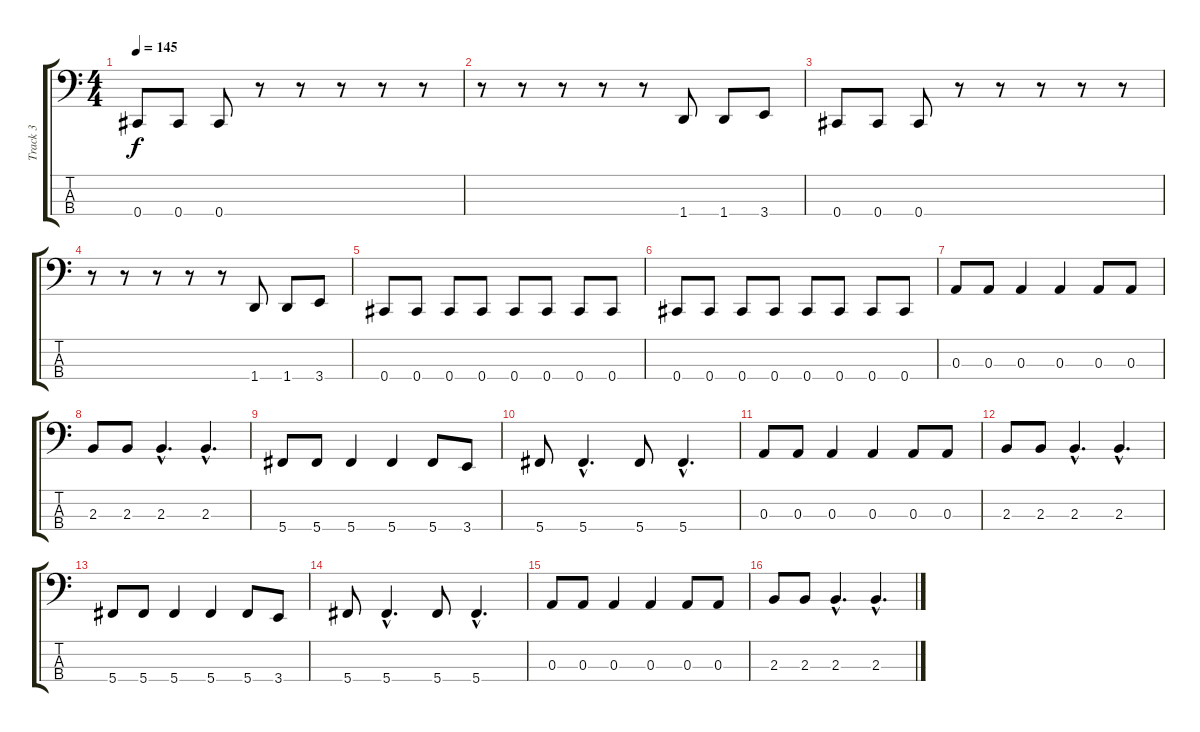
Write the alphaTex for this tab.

\track ("Track 3" "Track 3") {instrument electricbassfinger}
\staff {score tabs}
\tuning (G2 D2 A1 Db1) {hide}
\ts (4 4)
\tempo 145
\clef f4
\ks c
0.4.8{dy f} 0.4.8 0.4.8 r.8 r.8 r.8 r.8 r.8 |
r.8 r.8 r.8 r.8 r.8 1.4.8 1.4.8 3.4.8 |
0.4.8 0.4.8 0.4.8 r.8 r.8 r.8 r.8 r.8 |
r.8 r.8 r.8 r.8 r.8 1.4.8 1.4.8 3.4.8 |
0.4.8 0.4.8 0.4.8 0.4.8 0.4.8 0.4.8 0.4.8 0.4.8 |
0.4.8 0.4.8 0.4.8 0.4.8 0.4.8 0.4.8 0.4.8 0.4.8 |
0.3.8 0.3.8 0.3.4 0.3.4 0.3.8 0.3.8 |
2.3.8 2.3.8 2.3{hac}.4{d} 2.3{hac}.4{d} |
5.4.8 5.4.8 5.4.4 5.4.4 5.4.8 3.4.8 |
5.4.8 5.4{hac}.4{d} 5.4.8 5.4{hac}.4{d} |
0.3.8 0.3.8 0.3.4 0.3.4 0.3.8 0.3.8 |
2.3.8 2.3.8 2.3{hac}.4{d} 2.3{hac}.4{d} |
5.4.8 5.4.8 5.4.4 5.4.4 5.4.8 3.4.8 |
5.4.8 5.4{hac}.4{d} 5.4.8 5.4{hac}.4{d} |
0.3.8 0.3.8 0.3.4 0.3.4 0.3.8 0.3.8 |
2.3.8 2.3.8 2.3{hac}.4{d} 2.3{hac}.4{d}
